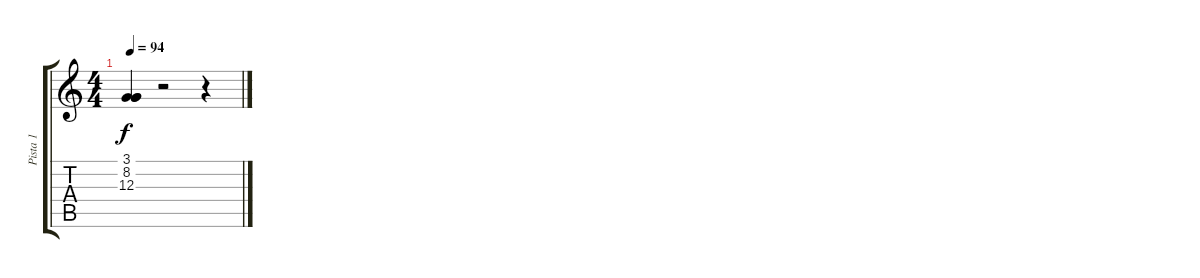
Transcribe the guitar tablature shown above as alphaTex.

\track ("Pista 1" "Pista 1") {instrument sopranosax}
\staff {score tabs}
\tuning (E4 B3 G3 D3 A2 E2) {hide}
\ts (4 4)
\tempo 94
\clef g2
\ks c
(3.1{t} 8.2{t} 12.3{t}).4{dy f} r.2 r.4
